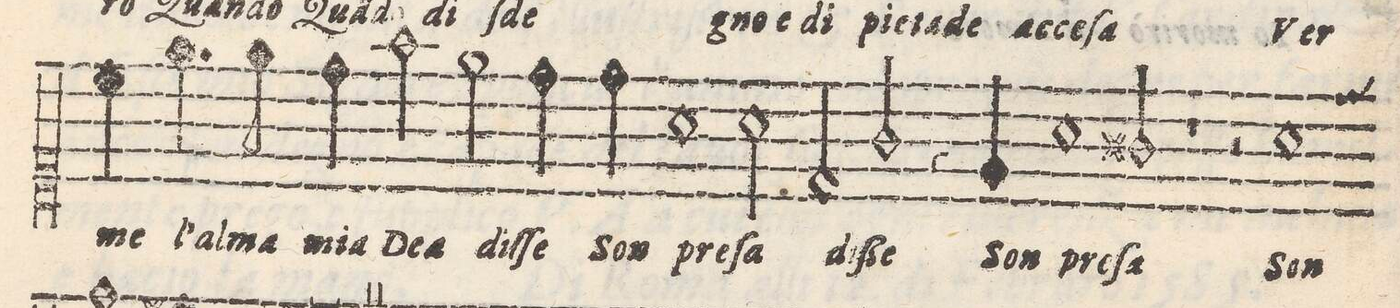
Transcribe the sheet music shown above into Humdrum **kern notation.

**kern	**text
*I"QVINTO	*
*clefC1	*
*k[]	*
*met(C)	*
*M2/1	*
4cc\	-me
4.ee\	l'al-
8ee\	-ma
4dd\	mia
=28-	=28-
2ff\	Dea
2ee\	diſ-
4dd\	-ſe
4dd\	Son
1a\	pre-
=29-	=29-
2a\	-ſa
2d/	di-
2g/	-ſse
=30-	=30-
4r	.
4e/	son
1a	pre-
2g#X/	-ſa
=31-	=31-
1r	.
2r	.
1a\	son
=32-	=32-
*-	*-
